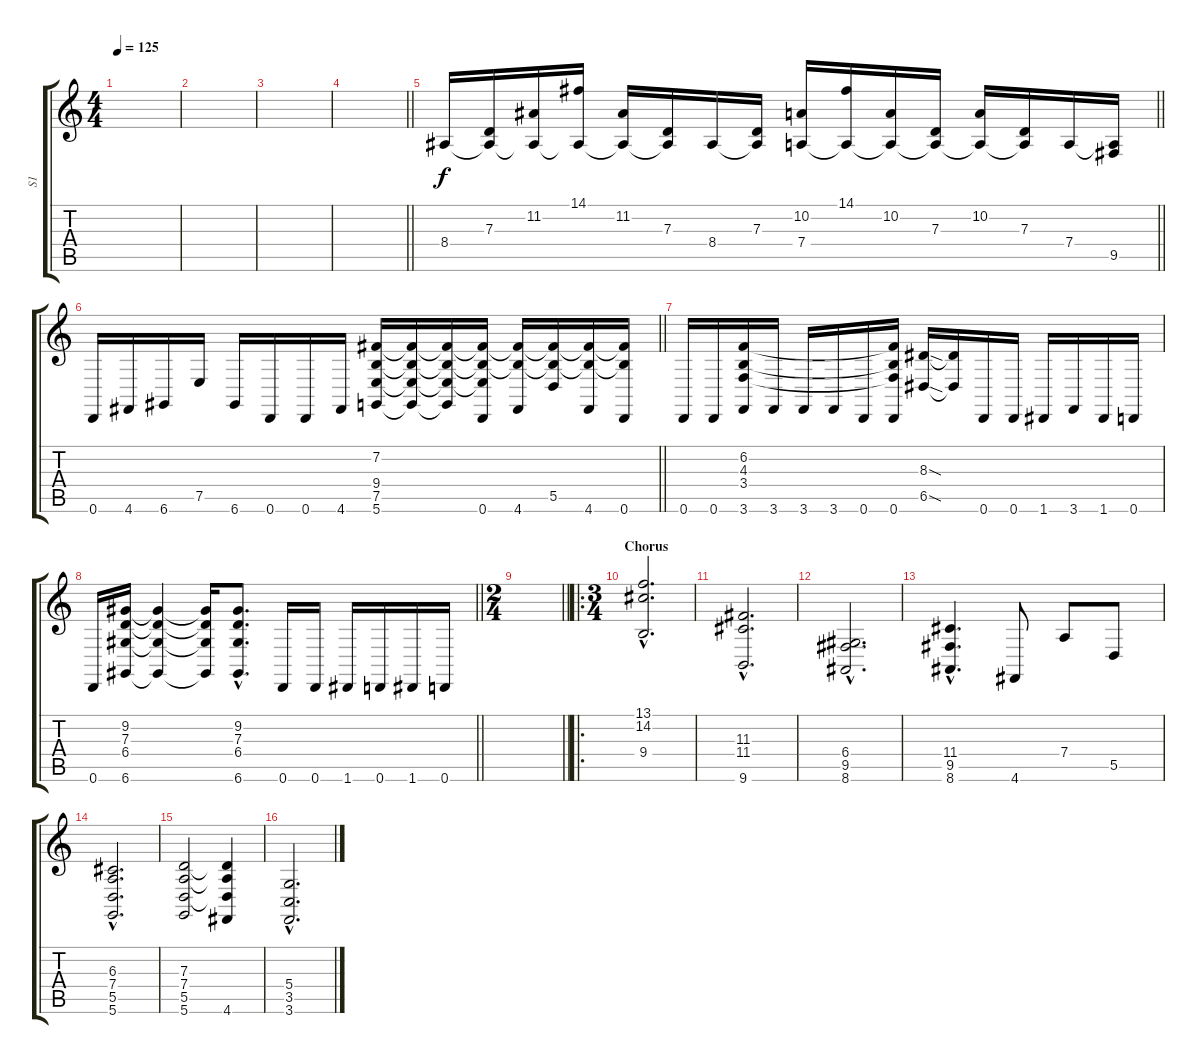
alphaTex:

\track ("S1" "S1") {instrument lead2sawtooth}
\staff {score tabs}
\tuning (E4 B3 G3 D3 A2 D2) {hide}
\ts (4 4)
\section ("" "")
\tempo 125
\clef g2
\ks c
|
|
|
\barLineRight lightlight
|
\section ("" "")
\barLineRight lightlight
8.4.16{instrument lead2sawtooth} (7.3 8.4{t}).16 (11.2 8.4{t}).16 (14.1 8.4{t}).16 (11.2 8.4{t}).16 (7.3 8.4{t}).16 8.4.16 (7.3 8.4{t}).16 (10.2 7.4).16 (14.1 7.4{t}).16 (10.2 7.4{t}).16 (7.3 7.4{t}).16 (10.2 7.4{t}).16 (7.3 7.4{t}).16 7.4.16 (7.4{t} 9.5).16 |
\barLineRight lightlight
0.6.16 4.6.16 6.6.16 7.5.16 6.6.16 0.6.16 0.6.16 4.6.16 (7.2 9.4 7.5 5.6).16 (7.2{t} 9.4{t} 7.5{t} 5.6{t}).16 (7.2{t} 9.4{t} 7.5{t} 5.6{t}).16 (7.2{t} 9.4{t} 7.5{t} 0.6).16 (7.2{t} 9.4{t} 4.6).16 (7.2{t} 9.4{t} 5.5).16 (7.2{t} 9.4{t} 4.6).16 (7.2{t} 9.4{t} 0.6).16 |
0.6.16 0.6.16 (6.2 4.3 3.4 3.6).16 3.6.16 3.6.16 3.6.16 0.6.16 (6.2{t} 4.3{t} 3.4{t} 0.6).16 (8.3{sod} 6.5{sod}).16 (8.3{t} 6.5{t}).16 0.6.16 0.6.16 1.6.16 3.6.16 1.6.16 0.6.16 |
\barLineRight lightlight
0.6.16 (9.2 7.3 6.4 6.6).16 (9.2{t} 7.3{t} 6.4{t} 6.6{t}).4 (9.2{t} 7.3{t} 6.4{t} 6.6{t}).16 (9.2{hac} 7.3{hac} 6.4{hac} 6.6{hac}).8{d} 0.6.16 0.6.16 1.6.16 0.6.16 1.6.16 0.6.16 |
\ts (2 4)
\barLineRight lightlight
|
\ro
\ts (3 4)
\section ("" "Chorus")
(13.1{hac} 14.2{hac} 9.4{hac}).2{d instrument lead2sawtooth} |
(11.3{hac} 11.4{hac} 9.6{hac}).2{d} |
(6.4{hac} 9.5{hac} 8.6{hac}).2{d} |
(11.4{hac} 9.5{hac} 8.6{hac}).4{d} 4.6.8 7.4.8 5.5.8 |
(6.3{hac} 7.4{hac} 5.5{hac} 5.6{hac}).2{d} |
(7.3 7.4 5.5 5.6).2 (7.3{t} 7.4{t} 5.5{t} 4.6).4 |
(5.4{hac} 3.5{hac} 3.6{hac}).2{d}
